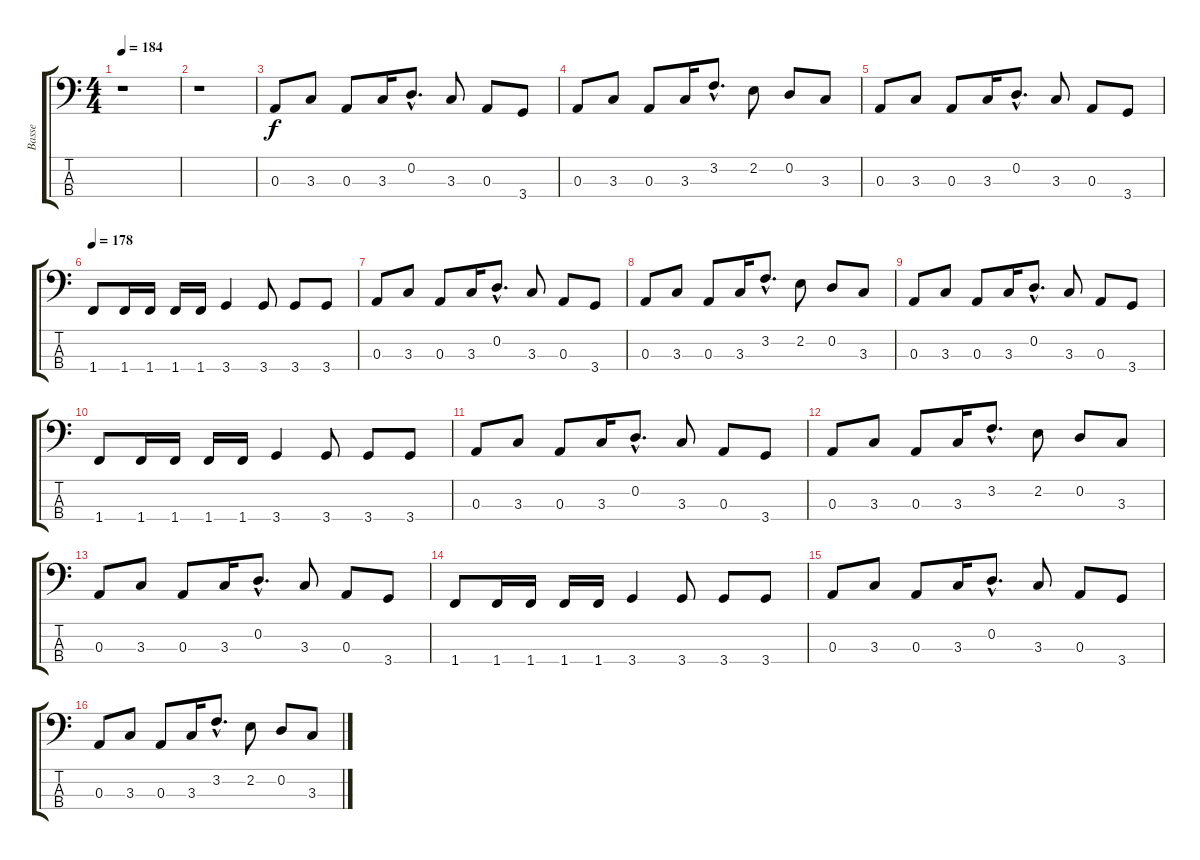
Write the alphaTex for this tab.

\track ("Basse" "Basse") {instrument electricbasspick}
\staff {score tabs}
\tuning (G2 D2 A1 E1) {hide}
\ts (4 4)
\tempo 184
\clef f4
\ks c
r.1{dy f instrument electricbasspick} |
r.1 |
0.3.8 3.3.8 0.3.8 3.3.16 0.2{hac}.8{d} 3.3.8 0.3.8 3.4.8 |
0.3.8 3.3.8 0.3.8 3.3.16 3.2{hac}.8{d} 2.2.8 0.2.8 3.3.8 |
0.3.8 3.3.8 0.3.8 3.3.16 0.2{hac}.8{d} 3.3.8 0.3.8 3.4.8 |
\tempo 178
1.4.8 1.4.16 1.4.16 1.4.16 1.4.16 3.4.4 3.4.8 3.4.8 3.4.8 |
0.3.8 3.3.8 0.3.8 3.3.16 0.2{hac}.8{d} 3.3.8 0.3.8 3.4.8 |
0.3.8 3.3.8 0.3.8 3.3.16 3.2{hac}.8{d} 2.2.8 0.2.8 3.3.8 |
0.3.8 3.3.8 0.3.8 3.3.16 0.2{hac}.8{d} 3.3.8 0.3.8 3.4.8 |
1.4.8 1.4.16 1.4.16 1.4.16 1.4.16 3.4.4 3.4.8 3.4.8 3.4.8 |
0.3.8 3.3.8 0.3.8 3.3.16 0.2{hac}.8{d} 3.3.8 0.3.8 3.4.8 |
0.3.8 3.3.8 0.3.8 3.3.16 3.2{hac}.8{d} 2.2.8 0.2.8 3.3.8 |
0.3.8 3.3.8 0.3.8 3.3.16 0.2{hac}.8{d} 3.3.8 0.3.8 3.4.8 |
1.4.8 1.4.16 1.4.16 1.4.16 1.4.16 3.4.4 3.4.8 3.4.8 3.4.8 |
0.3.8 3.3.8 0.3.8 3.3.16 0.2{hac}.8{d} 3.3.8 0.3.8 3.4.8 |
0.3.8 3.3.8 0.3.8 3.3.16 3.2{hac}.8{d} 2.2.8 0.2.8 3.3.8
